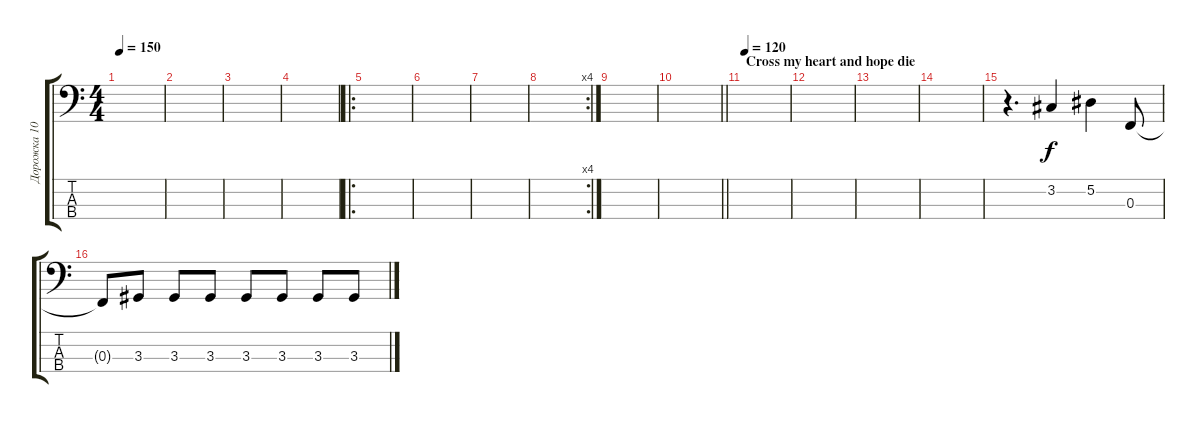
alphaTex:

\track ("Дорожка 10" "Дорожка 10") {instrument electricbassfinger}
\staff {score tabs}
\tuning (Eb2 Bb1 F1 C1) {hide}
\ts (4 4)
\tempo 150
\clef f4
\ks c
|
|
|
|
\ro
|
|
|
\rc 4
|
|
\barLineRight lightlight
|
\section ("" "Cross my heart and hope die")
\tempo 120
|
|
|
|
r.4{d} 3.2.4 5.2.4 0.3.8 |
0.3{t}.8 3.3.8 3.3.8 3.3.8 3.3.8 3.3.8 3.3.8 3.3.8
